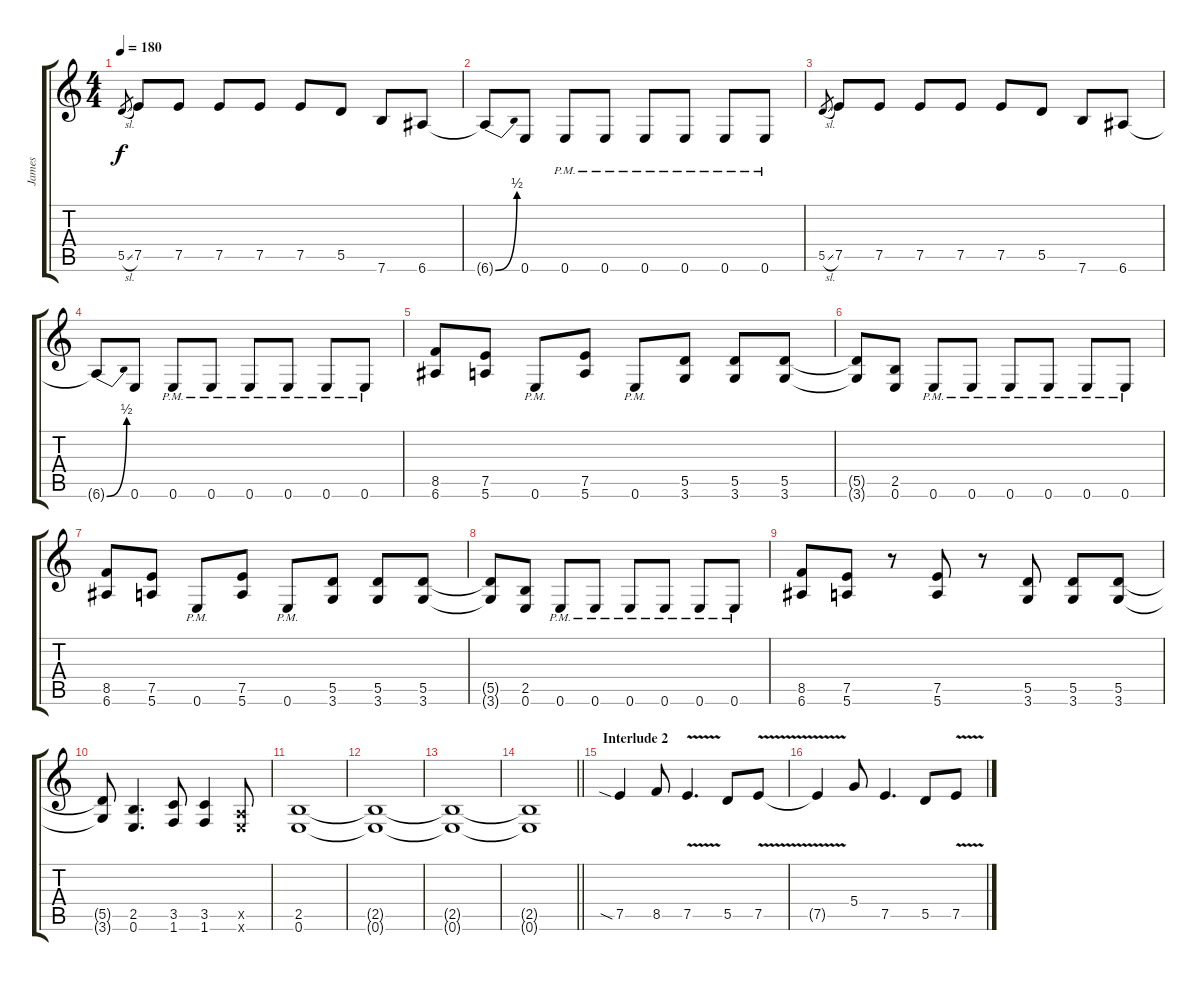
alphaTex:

\track ("James" "James") {instrument distortionguitar}
\staff {score tabs}
\tuning (E4 B3 G3 D3 A2 E2) {hide}
\ts (4 4)
\tempo 180
\clef g2
\ks c
5.5{sl}.8{gr dy f} 7.5.8 7.5.8 7.5.8 7.5.8 7.5.8 5.5.8 7.6.8 6.6.8 |
6.6{be (bend 0 0 60 2) t}.8 0.6.8 0.6{pm}.8 0.6{pm}.8 0.6{pm}.8 0.6{pm}.8 0.6{pm}.8 0.6{pm}.8 |
5.5{sl}.8{gr} 7.5.8 7.5.8 7.5.8 7.5.8 7.5.8 5.5.8 7.6.8 6.6.8 |
6.6{be (bend 0 0 60 2) t}.8 0.6.8 0.6{pm}.8 0.6{pm}.8 0.6{pm}.8 0.6{pm}.8 0.6{pm}.8 0.6{pm}.8 |
(8.5 6.6).8 (7.5 5.6).8 0.6{pm}.8 (7.5 5.6).8 0.6{pm}.8 (5.5 3.6).8 (5.5 3.6).8 (5.5 3.6).8 |
(5.5{t} 3.6{t}).8 (2.5 0.6).8 0.6{pm}.8 0.6{pm}.8 0.6{pm}.8 0.6{pm}.8 0.6{pm}.8 0.6{pm}.8 |
(8.5 6.6).8 (7.5 5.6).8 0.6{pm}.8 (7.5 5.6).8 0.6{pm}.8 (5.5 3.6).8 (5.5 3.6).8 (5.5 3.6).8 |
(5.5{t} 3.6{t}).8 (2.5 0.6).8 0.6{pm}.8 0.6{pm}.8 0.6{pm}.8 0.6{pm}.8 0.6{pm}.8 0.6{pm}.8 |
(8.5 6.6).8 (7.5 5.6).8 r.8 (7.5 5.6).8 r.8 (5.5 3.6).8 (5.5 3.6).8 (5.5 3.6).8 |
(5.5{t} 3.6{t}).8 (2.5 0.6).4{d} (3.5 1.6).8 (3.5 1.6).4 (0.5{x} 0.6{x}).8 |
(2.5 0.6).1 |
(2.5{t} 0.6{t}).1 |
(2.5{t} 0.6{t}).1 |
\barLineRight lightlight
(2.5{t} 0.6{t}).1 |
\section ("" "Interlude 2")
7.5{sia}.4 8.5.8 7.5{v}.4{d} 5.5.8 7.5{v}.8 |
7.5{t}.4 5.4.8 7.5.4{d} 5.5.8 7.5{v}.8
